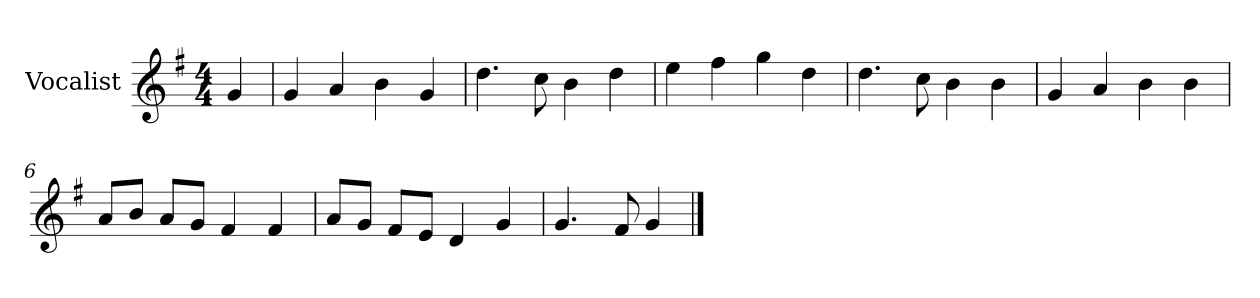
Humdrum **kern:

**kern
*part1
*staff1
*I"Vocalist
*k[f#]
*G:
*M4/4
=
4g
=1
4g
4a
4b
4g
=2
4.dd
8cc
4b
4dd
=3
4ee
4ff#
4gg
4dd
=4
4.dd
8cc
4b
4b
=5
4g
4a
4b
4b
=6
8aL
8bJ
8aL
8gJ
4f#
4f#
=7
8aL
8gJ
8f#L
8eJ
4d
4g
=8
4.g
8f#
4g
==
*-
